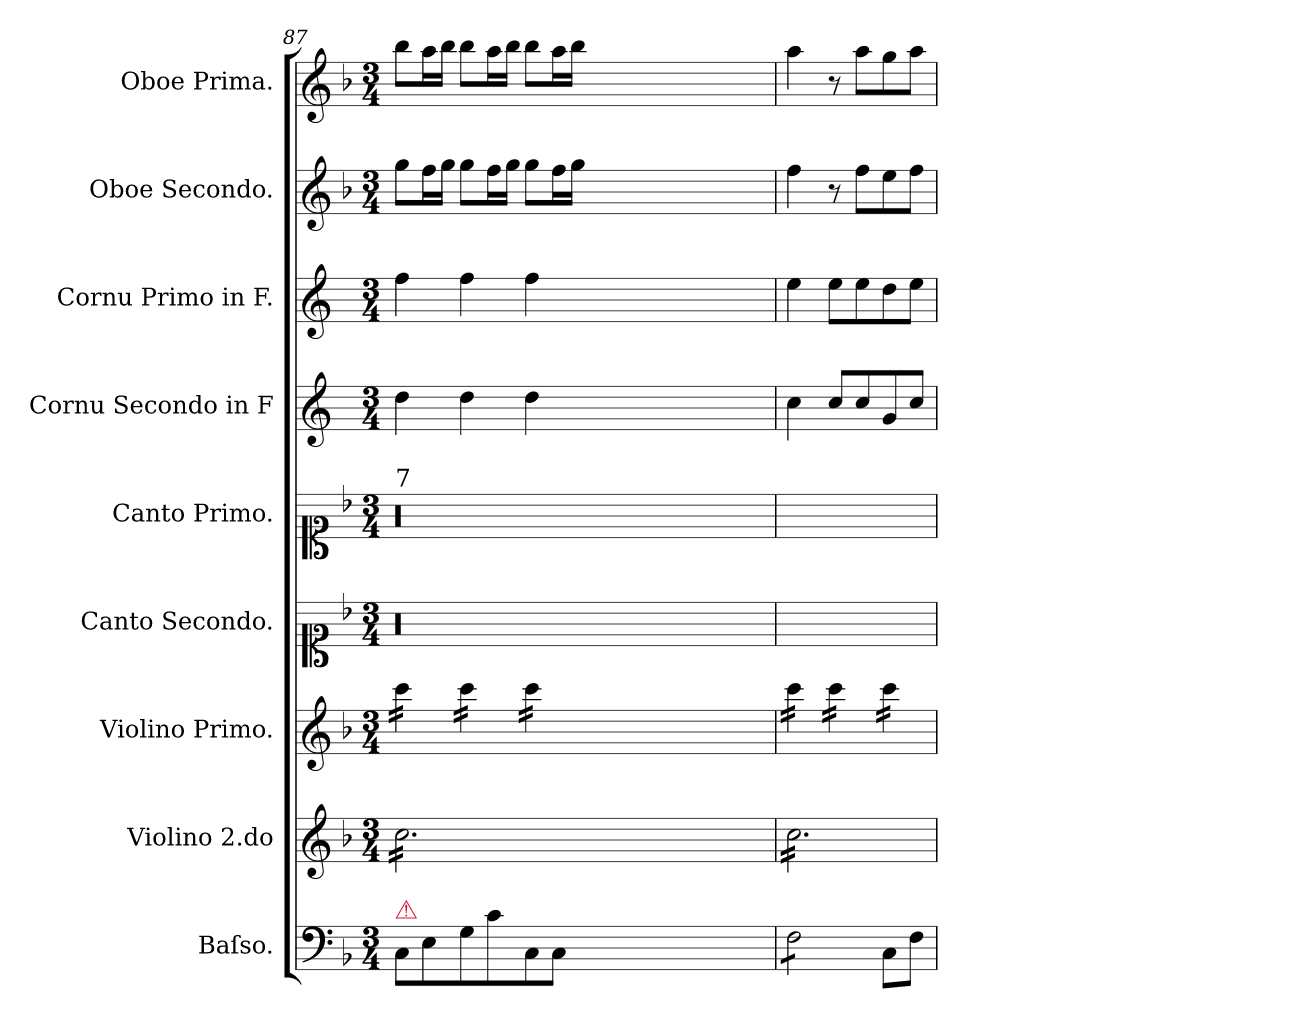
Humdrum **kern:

**kern	**kern	**kern	**kern	**kern	**kern	**kern	**kern	**kern
*part9	*part8	*part7	*part6	*part5	*part4	*part3	*part2	*part1
*staff9	*staff8	*staff7	*staff6	*staff5	*staff4	*staff3	*staff2	*staff1
*I"Baſso.	*I"Violino 2.do	*I"Violino Primo.	*I"Canto Secondo.	*I"Canto Primo.	*I"Cornu Secondo in F	*I"Cornu Primo in F.	*I"Oboe Secondo.	*I"Oboe Prima.
*I'B	*	*I'Vn I	*	*	*	*I'Cor I in F	*	*I'Ob I
*clefF4	*clefG2	*clefG2	*clefC1	*clefC1	*clefG2	*clefG2	*clefG2	*clefG2
*	*	*	*	*	*ITrd4c7	*ITrd4c7	*	*
*k[b-]	*k[b-]	*k[b-]	*k[b-]	*k[b-]	*k[b-]	*k[b-]	*k[b-]	*k[b-]
*F:	*F:	*F:	*F:	*F:	*	*	*F:	*F:
*M3/4	*M3/4	*M3/4	*M3/4	*M3/4	*M3/4	*M3/4	*M3/4	*M3/4
=87	=87	=87	=87	=87	=87	=87	=87	=87
!	!	!	!	!LO:TX:a:t=7	!	!	!	!
!LO:TX:a:color=crimson:t=⚠	!	!	!	!	!	!	!	!
!	!	!	!LO:N:vis=00	!LO:N:vis=00	!	!	!	!
*	*tremolo	*	*	*	*	*	*	*
*	*	*tremolo	*	*	*	*	*	*
8C\L	16cc\LL	16ccc\LL	0.r	0.r	4g\	4b-\	8gg\L	8bb-\L
.	16cc\	16ccc\	.	.	.	.	.	.
8E\	16cc\	16ccc\	.	.	.	.	16ff\L	16aa\L
.	16cc\	16ccc\JJ	.	.	.	.	16gg\JJ	16bb-\JJ
8G\	16cc\	16ccc\LL	.	.	4g\	4b-\	8gg\L	8bb-\L
.	16cc\	16ccc\	.	.	.	.	.	.
8c\	16cc\	16ccc\	.	.	.	.	16ff\L	16aa\L
.	16cc\	16ccc\JJ	.	.	.	.	16gg\JJ	16bb-\JJ
8C/	16cc\	16ccc\LL	.	.	4g\	4b-\	8gg\L	8bb-\L
.	16cc\	16ccc\	.	.	.	.	.	.
8C/J	16cc\	16ccc\	.	.	.	.	16ff\L	16aa\L
.	16cc\JJ	16ccc\JJ	.	.	.	.	16gg\JJ	16bb-\JJ
0ryy	0ryy	0ryy	.	.	0ryy	0ryy	0ryy	0ryy
4ryy	4ryy	4ryy	.	.	4ryy	4ryy	4ryy	4ryy
=88	=88	=88	=88	=88	=88	=88	=88	=88
*tremolo	*	*	*	*	*	*	*	*
8F\L	16cc\LL	16ccc\LL	2.ryy	2.ryy	4f\	4a\	4ff\	4aa\
.	16cc\	16ccc\	.	.	.	.	.	.
8F\	16cc\	16ccc\	.	.	.	.	.	.
.	16cc\	16ccc\JJ	.	.	.	.	.	.
8F\	16cc\	16ccc\LL	.	.	8f/L	8a\L	8r	8r
.	16cc\	16ccc\	.	.	.	.	.	.
8F\J	16cc\	16ccc\	.	.	8f/	8a\	8ff\L	8aa\L
*Xtremolo	*	*	*	*	*	*	*	*
.	16cc\	16ccc\JJ	.	.	.	.	.	.
8C\L	16cc\	16ccc\LL	.	.	8c/	8g\	8ee\	8gg\
.	16cc\	16ccc\	.	.	.	.	.	.
8F\J	16cc\	16ccc\	.	.	8f/J	8a\J	8ff\J	8aa\J
.	16cc\JJ	16ccc\JJ	.	.	.	.	.	.
*	*	*Xtremolo	*	*	*	*	*	*
*	*Xtremolo	*	*	*	*	*	*	*
=	=	=	=	=	=	=	=	=
*-	*-	*-	*-	*-	*-	*-	*-	*-
